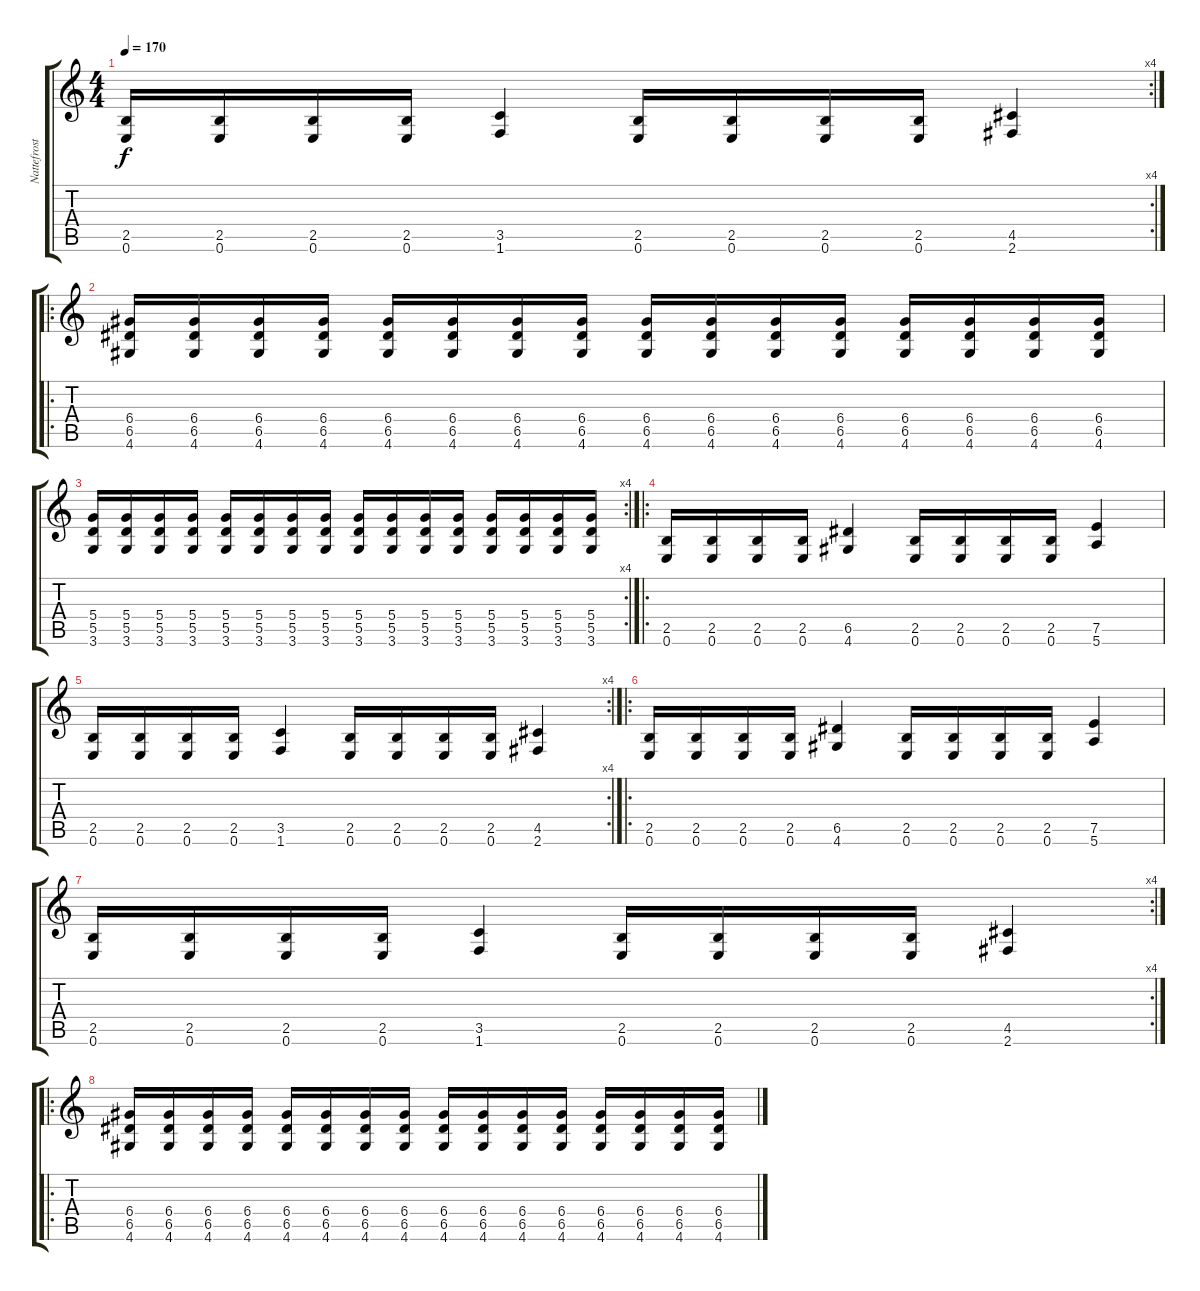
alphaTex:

\track ("Nattefrost" "Nattefrost") {instrument distortionguitar}
\staff {score tabs}
\tuning (E4 B3 G3 D3 A2 E2) {hide}
\rc 4
\ts (4 4)
\tempo 170
\clef g2
\ks c
(2.5 0.6).16{dy f} (2.5 0.6).16 (2.5 0.6).16 (2.5 0.6).16 (3.5 1.6).4 (2.5 0.6).16 (2.5 0.6).16 (2.5 0.6).16 (2.5 0.6).16 (4.5 2.6).4 |
\ro
(6.4 6.5 4.6).16 (6.4 6.5 4.6).16 (6.4 6.5 4.6).16 (6.4 6.5 4.6).16 (6.4 6.5 4.6).16 (6.4 6.5 4.6).16 (6.4 6.5 4.6).16 (6.4 6.5 4.6).16 (6.4 6.5 4.6).16 (6.4 6.5 4.6).16 (6.4 6.5 4.6).16 (6.4 6.5 4.6).16 (6.4 6.5 4.6).16 (6.4 6.5 4.6).16 (6.4 6.5 4.6).16 (6.4 6.5 4.6).16 |
\rc 4
(5.4 5.5 3.6).16 (5.4 5.5 3.6).16 (5.4 5.5 3.6).16 (5.4 5.5 3.6).16 (5.4 5.5 3.6).16 (5.4 5.5 3.6).16 (5.4 5.5 3.6).16 (5.4 5.5 3.6).16 (5.4 5.5 3.6).16 (5.4 5.5 3.6).16 (5.4 5.5 3.6).16 (5.4 5.5 3.6).16 (5.4 5.5 3.6).16 (5.4 5.5 3.6).16 (5.4 5.5 3.6).16 (5.4 5.5 3.6).16 |
\ro
(2.5 0.6).16 (2.5 0.6).16 (2.5 0.6).16 (2.5 0.6).16 (6.5 4.6).4 (2.5 0.6).16 (2.5 0.6).16 (2.5 0.6).16 (2.5 0.6).16 (7.5 5.6).4 |
\rc 4
(2.5 0.6).16 (2.5 0.6).16 (2.5 0.6).16 (2.5 0.6).16 (3.5 1.6).4 (2.5 0.6).16 (2.5 0.6).16 (2.5 0.6).16 (2.5 0.6).16 (4.5 2.6).4 |
\ro
(2.5 0.6).16 (2.5 0.6).16 (2.5 0.6).16 (2.5 0.6).16 (6.5 4.6).4 (2.5 0.6).16 (2.5 0.6).16 (2.5 0.6).16 (2.5 0.6).16 (7.5 5.6).4 |
\rc 4
(2.5 0.6).16 (2.5 0.6).16 (2.5 0.6).16 (2.5 0.6).16 (3.5 1.6).4 (2.5 0.6).16 (2.5 0.6).16 (2.5 0.6).16 (2.5 0.6).16 (4.5 2.6).4 |
\ro
(6.4 6.5 4.6).16 (6.4 6.5 4.6).16 (6.4 6.5 4.6).16 (6.4 6.5 4.6).16 (6.4 6.5 4.6).16 (6.4 6.5 4.6).16 (6.4 6.5 4.6).16 (6.4 6.5 4.6).16 (6.4 6.5 4.6).16 (6.4 6.5 4.6).16 (6.4 6.5 4.6).16 (6.4 6.5 4.6).16 (6.4 6.5 4.6).16 (6.4 6.5 4.6).16 (6.4 6.5 4.6).16 (6.4 6.5 4.6).16
